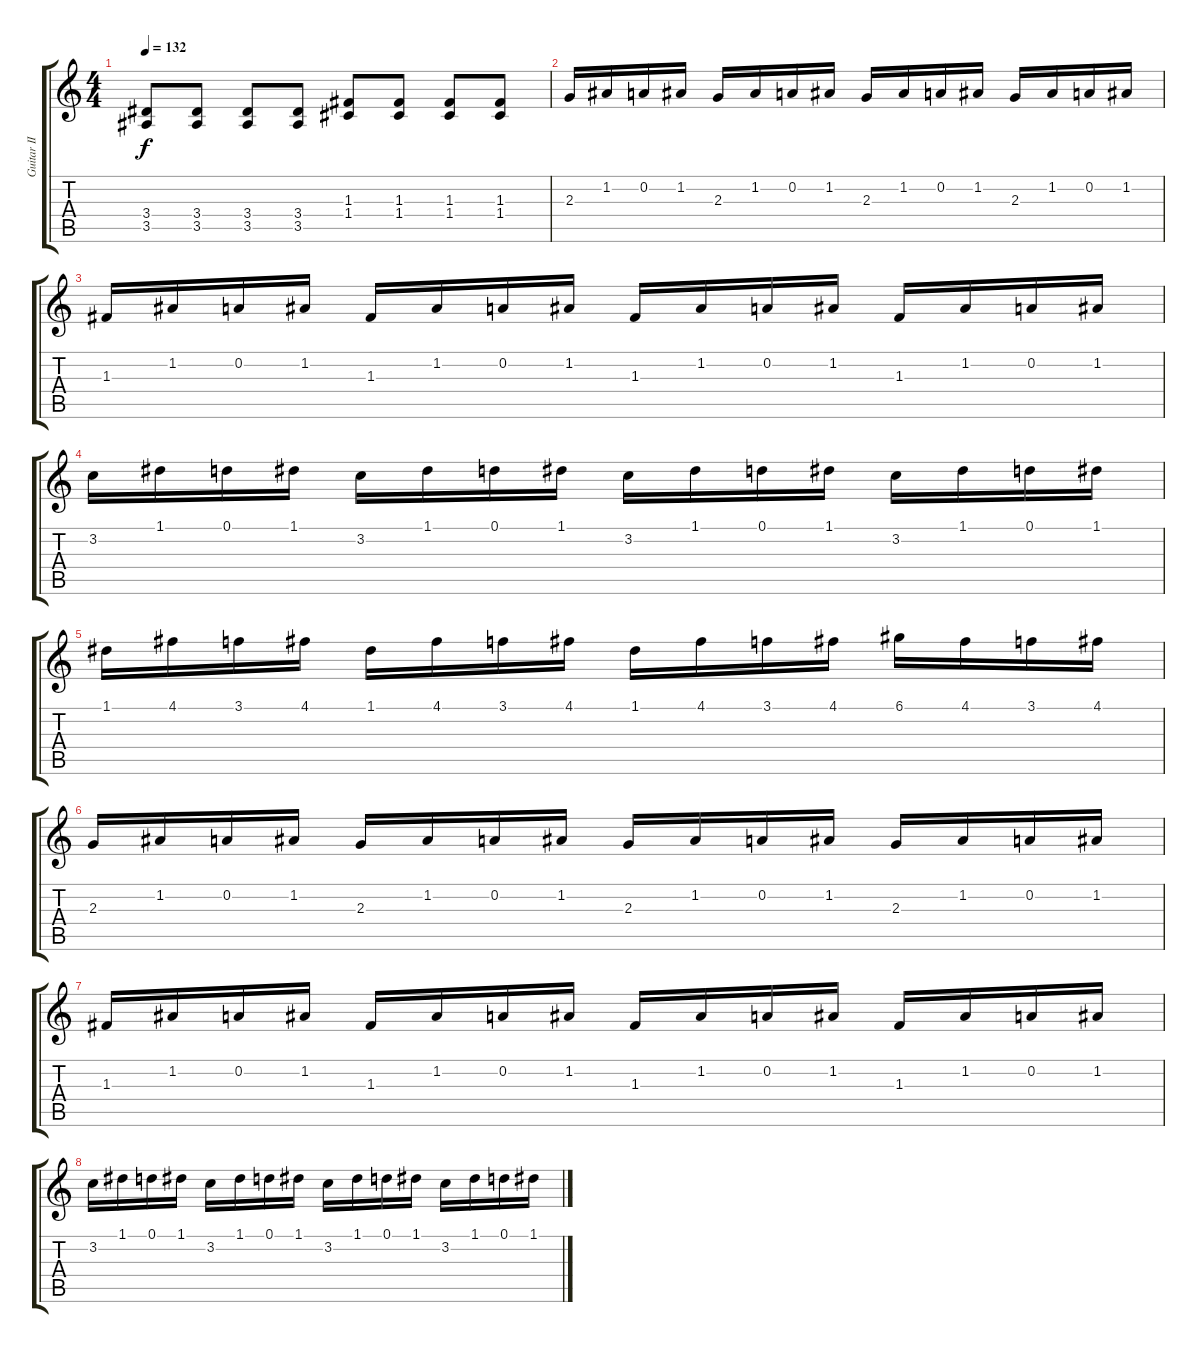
\track ("Guitar II" "Guitar II") {instrument distortionguitar}
\staff {score tabs}
\tuning (D4 A3 F3 C3 G2 D2) {hide}
\ts (4 4)
\tempo 132
\clef g2
\ks c
(3.4 3.5).8{dy f} (3.4 3.5).8 (3.4 3.5).8 (3.4 3.5).8 (1.3 1.4).8 (1.3 1.4).8 (1.3 1.4).8 (1.3 1.4).8 |
2.3.16 1.2.16 0.2.16 1.2.16 2.3.16 1.2.16 0.2.16 1.2.16 2.3.16 1.2.16 0.2.16 1.2.16 2.3.16 1.2.16 0.2.16 1.2.16 |
1.3.16 1.2.16 0.2.16 1.2.16 1.3.16 1.2.16 0.2.16 1.2.16 1.3.16 1.2.16 0.2.16 1.2.16 1.3.16 1.2.16 0.2.16 1.2.16 |
3.2.16 1.1.16 0.1.16 1.1.16 3.2.16 1.1.16 0.1.16 1.1.16 3.2.16 1.1.16 0.1.16 1.1.16 3.2.16 1.1.16 0.1.16 1.1.16 |
1.1.16 4.1.16 3.1.16 4.1.16 1.1.16 4.1.16 3.1.16 4.1.16 1.1.16 4.1.16 3.1.16 4.1.16 6.1.16 4.1.16 3.1.16 4.1.16 |
2.3.16 1.2.16 0.2.16 1.2.16 2.3.16 1.2.16 0.2.16 1.2.16 2.3.16 1.2.16 0.2.16 1.2.16 2.3.16 1.2.16 0.2.16 1.2.16 |
1.3.16 1.2.16 0.2.16 1.2.16 1.3.16 1.2.16 0.2.16 1.2.16 1.3.16 1.2.16 0.2.16 1.2.16 1.3.16 1.2.16 0.2.16 1.2.16 |
3.2.16 1.1.16 0.1.16 1.1.16 3.2.16 1.1.16 0.1.16 1.1.16 3.2.16 1.1.16 0.1.16 1.1.16 3.2.16 1.1.16 0.1.16 1.1.16
